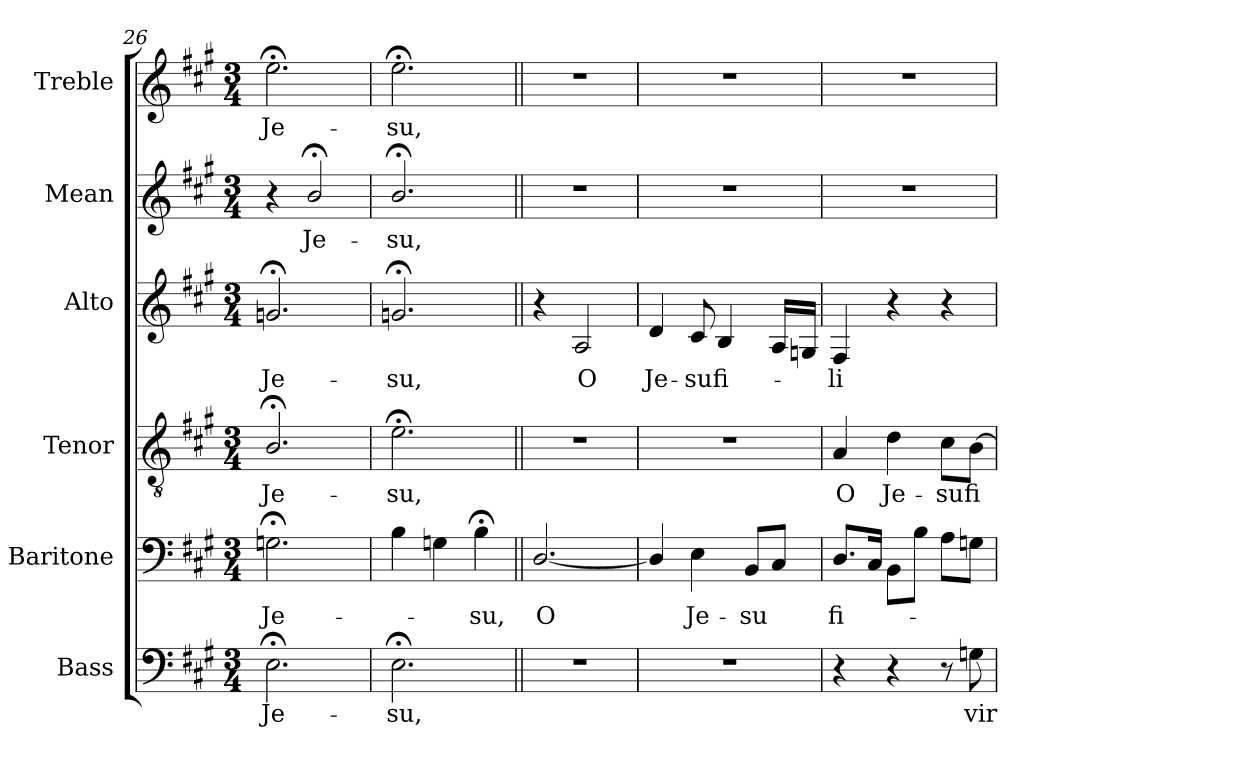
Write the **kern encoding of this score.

**kern	**text	**kern	**text	**kern	**text	**kern	**text	**kern	**text	**kern	**text
*part6	*part6	*part5	*part5	*part4	*part4	*part3	*part3	*part2	*part2	*part1	*part1
*staff6	*staff6	*staff5	*staff5	*staff4	*staff4	*staff3	*staff3	*staff2	*staff2	*staff1	*staff1
*I"Bass	*	*I"Baritone	*	*I"Tenor	*	*I"Alto	*	*I"Mean	*	*I"Treble	*
*I'B.	*	*I'Bar.	*	*I'T.	*	*I'A.	*	*I'M.	*	*I'Tr.	*
*clefF4	*	*clefF4	*	*clefGv2	*	*clefG2	*	*clefG2	*	*clefG2	*
*	*	*	*	*ITrd7c12	*	*	*	*	*	*	*
*k[f#c#g#]	*	*k[f#c#g#]	*	*k[f#c#g#]	*	*k[f#c#g#]	*	*k[f#c#g#]	*	*k[f#c#g#]	*
*A:	*	*A:	*	*A:	*	*A:	*	*A:	*	*A:	*
*M3/4	*	*M3/4	*	*M3/4	*	*M3/4	*	*M3/4	*	*M3/4	*
=26	=26	=26	=26	=26	=26	=26	=26	=26	=26	=26	=26
!	!LO:LY:b:color=#000000	!	!	!	!	!	!	!	!	!	!
!	!	!	!LO:LY:b:color=#000000	!	!	!	!	!	!	!	!
!	!	!	!	!	!LO:LY:b:color=#000000	!	!	!	!	!	!
!	!	!	!	!	!	!	!LO:LY:b:color=#000000	!	!	!	!
!	!	!	!	!	!	!	!	!	!	!	!LO:LY:b:color=#000000
2.E;i\	Je-	2.Gn;i\	Je-	2.BB;i/	Je-	2.gn;i/	Je-	4r	.	2.ee;i\	Je-
!	!	!	!	!	!	!	!	!	!LO:LY:b:color=#000000	!	!
.	.	.	.	.	.	.	.	2b;i/	Je-	.	.
=27	=27	=27	=27	=27	=27	=27	=27	=27	=27	=27	=27
!	!LO:LY:b:color=#000000	!	!	!	!	!	!	!	!	!	!
!	!	!	!	!	!LO:LY:b:color=#000000	!	!	!	!	!	!
!	!	!	!	!	!	!	!LO:LY:b:color=#000000	!	!	!	!
!	!	!	!	!	!	!	!	!	!LO:LY:b:color=#000000	!	!
!	!	!	!	!	!	!	!	!	!	!	!LO:LY:b:color=#000000
2.E;i\	-su,	4Bi\	.	2.E;i\	-su,	2.gn;i/	-su,	2.b;i/	-su,	2.ee;i\	-su,
.	.	4Gni\	.	.	.	.	.	.	.	.	.
!	!	!	!LO:LY:b:color=#000000	!	!	!	!	!	!	!	!
.	.	4B;i\	-su,	.	.	.	.	.	.	.	.
=28||	=28||	=28||	=28||	=28||	=28||	=28||	=28||	=28||	=28||	=28||	=28||
!LO:N:vis=1	!	!	!	!	!	!	!	!	!	!	!
!	!	!	!LO:LY:b:color=#000000	!LO:N:vis=1	!	!	!	!LO:N:vis=1	!	!LO:N:vis=1	!
2.r	.	[2.Di/	O	2.r	.	4r	.	2.r	.	2.r	.
!	!	!	!	!	!	!	!LO:LY:b:color=#000000	!	!	!	!
.	.	.	.	.	.	2Ai/	O	.	.	.	.
=29	=29	=29	=29	=29	=29	=29	=29	=29	=29	=29	=29
!LO:N:vis=1	!	!	!	!LO:N:vis=1	!	!	!	!	!	!	!
!	!	!	!	!	!	!	!LO:LY:b:color=#000000	!LO:N:vis=1	!	!LO:N:vis=1	!
2.r	.	4Di/]	.	2.r	.	4di/	Je-	2.r	.	2.r	.
!	!	!	!LO:LY:b:color=#000000	!	!	!	!	!	!	!	!
!	!	!	!	!	!	!	!LO:LY:b:color=#000000	!	!	!	!
.	.	4Ei\	Je-	.	.	8c#i/	-su	.	.	.	.
!	!	!	!	!	!	!	!LO:LY:b:color=#000000	!	!	!	!
.	.	.	.	.	.	4Bi/	fi-	.	.	.	.
!	!	!	!LO:LY:b:color=#000000	!	!	!	!	!	!	!	!
.	.	8BBi/L	-su	.	.	.	.	.	.	.	.
.	.	8C#i/J	.	.	.	16Ai/LL	.	.	.	.	.
.	.	.	.	.	.	16Gni/JJ	.	.	.	.	.
=30	=30	=30	=30	=30	=30	=30	=30	=30	=30	=30	=30
!	!	!	!LO:LY:b:color=#000000	!	!	!	!	!	!	!	!
!	!	!	!	!	!LO:LY:b:color=#000000	!	!	!	!	!	!
!	!	!	!	!	!	!	!LO:LY:b:color=#000000	!LO:N:vis=1	!	!LO:N:vis=1	!
4r	.	8.Di/L	fi-	4AAi/	O	4F#i/	-li	2.r	.	2.r	.
.	.	16C#i/Jk	.	.	.	.	.	.	.	.	.
!	!	!	!	!	!LO:LY:b:color=#000000	!	!	!	!	!	!
4r	.	8BBi\L	.	4Di\	Je-	4r	.	.	.	.	.
.	.	8Bi\J	.	.	.	.	.	.	.	.	.
!	!	!	!	!	!LO:LY:b:color=#000000	!	!	!	!	!	!
8r	.	8Ai\L	.	8C#i\L	-su	4r	.	.	.	.	.
!	!LO:LY:b:color=#000000	!	!	!	!	!	!	!	!	!	!
!	!	!	!	!	!LO:LY:b:color=#000000	!	!	!	!	!	!
8Gni\	vir-	8Gni\J	.	[8BBi\J	fi-	.	.	.	.	.	.
=	=	=	=	=	=	=	=	=	=	=	=
*-	*-	*-	*-	*-	*-	*-	*-	*-	*-	*-	*-
